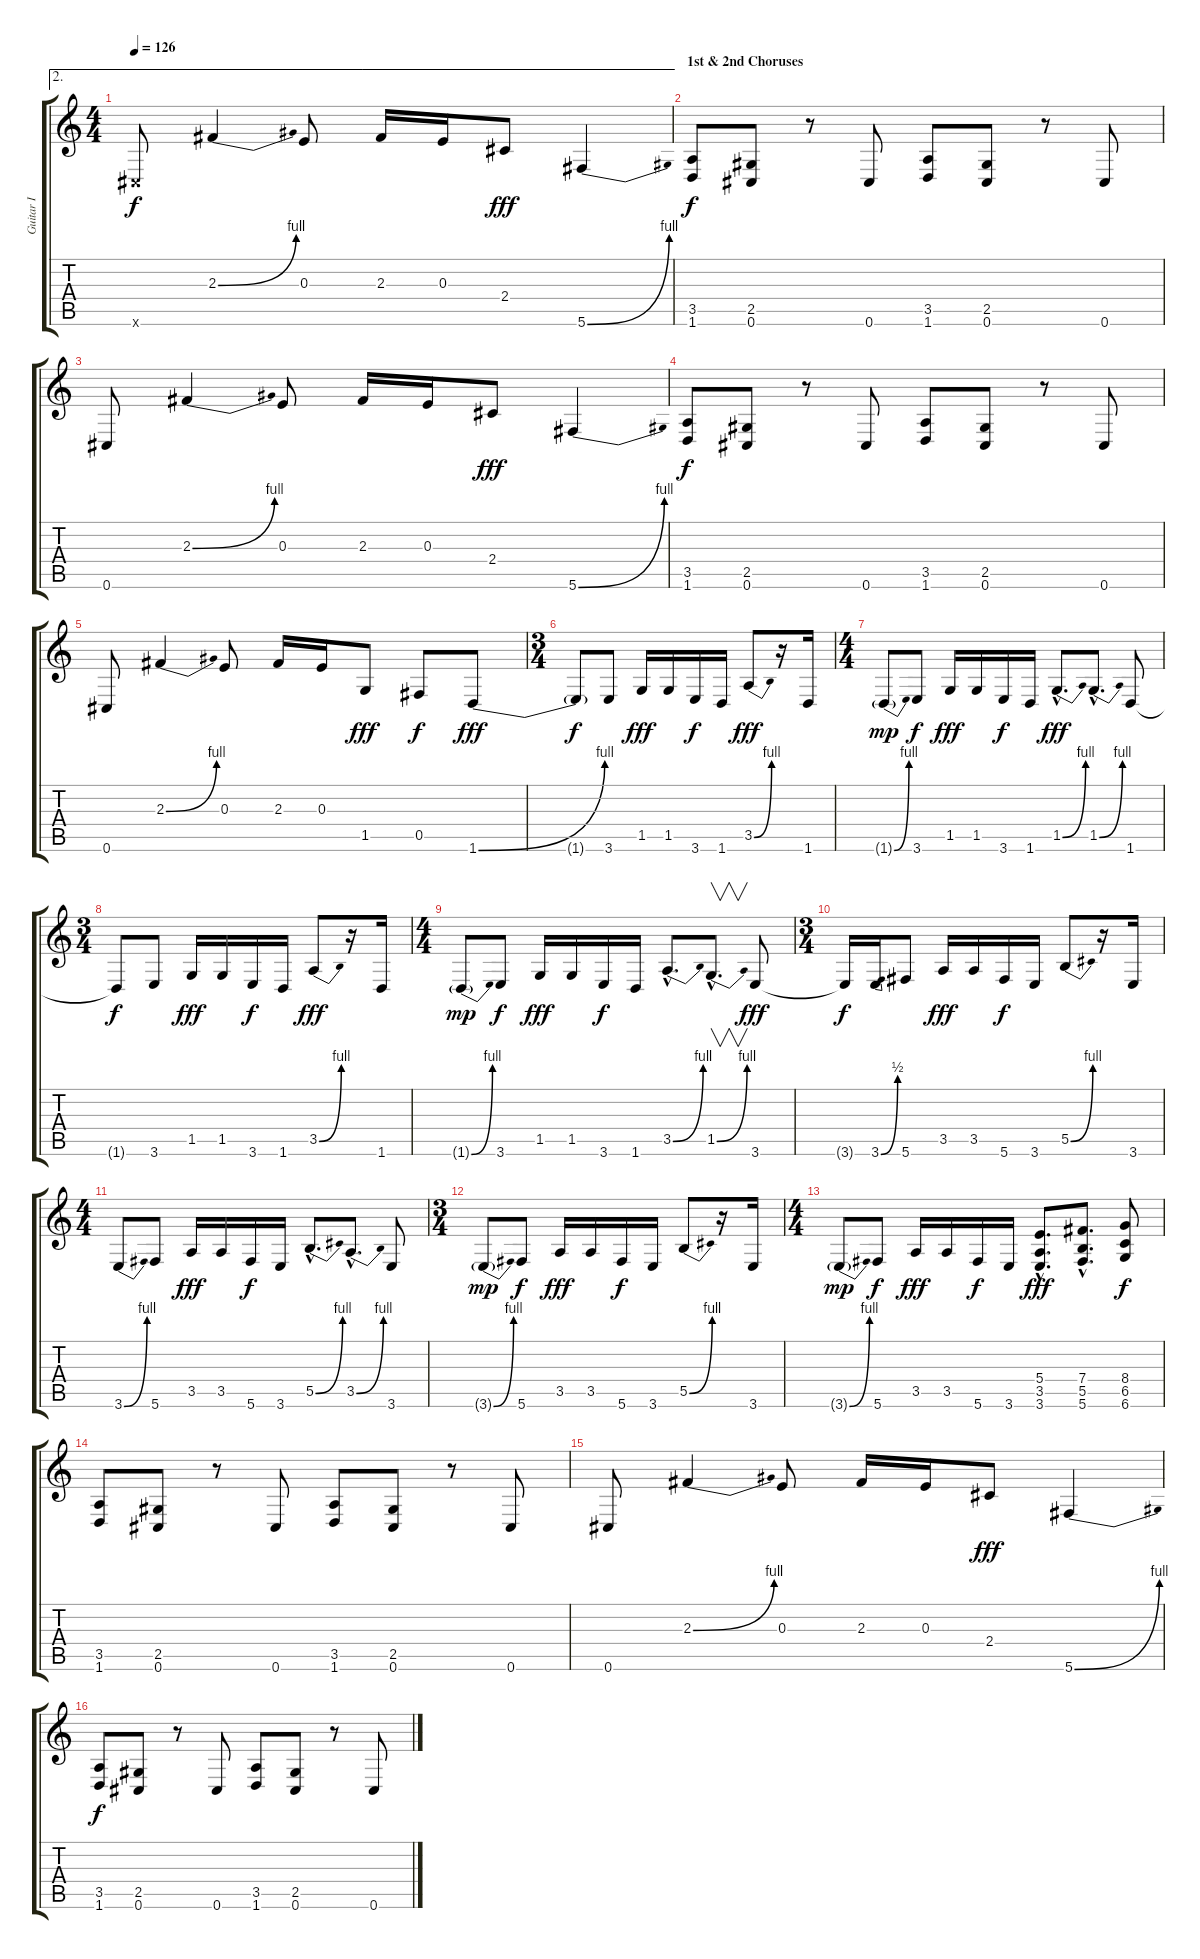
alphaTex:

\track ("Guitar I" "Guitar I") {instrument distortionguitar}
\staff {score tabs}
\tuning (Db4 Ab3 E3 B2 Gb2 Db2) {hide}
\ae 2
\ts (4 4)
\tempo 126
\clef g2
\ks c
0.6{x}.8{dy f} 2.3{be (bend 0 0 60 4)}.4 0.3.8 2.3.16 0.3.16 2.4.8{dy fff} 5.6{be (bend 0 0 60 4)}.4 |
\section ("" "1st & 2nd Choruses")
(3.5 1.6).8{dy f} (2.5 0.6).8 r.8 0.6.8 (3.5 1.6).8 (2.5 0.6).8 r.8 0.6.8 |
0.6.8 2.3{be (bend 0 0 60 4)}.4 0.3.8 2.3.16 0.3.16 2.4.8{dy fff} 5.6{be (bend 0 0 60 4)}.4 |
(3.5 1.6).8{dy f} (2.5 0.6).8 r.8 0.6.8 (3.5 1.6).8 (2.5 0.6).8 r.8 0.6.8 |
0.6.8 2.3{be (bend 0 0 60 4)}.4 0.3.8 2.3.16 0.3.16 1.5.8{dy fff} 0.5.8{dy f} 1.6{be (bend 0 0 60 4)}.8{dy fff} |
\ts (3 4)
1.6{t}.8{dy f} 3.6.8 1.5.16{dy fff} 1.5.16 3.6.16{dy f} 1.6.16 3.5{be (bend 0 0 60 4)}.8{dy fff} r.16 1.6.16 |
\ts (4 4)
1.6{be (bend 0 0 60 4) g}.8{dy mp} 3.6.8{dy f} 1.5.16{dy fff} 1.5.16 3.6.16{dy f} 1.6.16 1.5{be (bend 0 0 60 4) hac}.8{d dy fff} 1.5{be (bend 0 0 60 4) hac}.8{d} 1.6.8 |
\ts (3 4)
1.6{t}.8{dy f} 3.6.8 1.5.16{dy fff} 1.5.16 3.6.16{dy f} 1.6.16 3.5{be (bend 0 0 60 4)}.8{dy fff} r.16 1.6.16 |
\ts (4 4)
1.6{be (bend 0 0 60 4) g}.8{dy mp} 3.6.8{dy f} 1.5.16{dy fff} 1.5.16 3.6.16{dy f} 1.6.16 3.5{be (bend 0 0 60 4) hac}.8{d} 1.5{be (bend 0 0 60 4) hac}.8{v d} 3.6.8{dy fff} |
\ts (3 4)
3.6{t}.16{dy f} 3.6{be (bend 0 0 60 2)}.16 5.6.8 3.5.16{dy fff} 3.5.16 5.6.16{dy f} 3.6.16 5.5{be (bend 0 0 60 4)}.8 r.16 3.6.16 |
\ts (4 4)
3.6{be (bend 0 0 60 4)}.8 5.6.8 3.5.16{dy fff} 3.5.16 5.6.16{dy f} 3.6.16 5.5{be (bend 0 0 60 4) hac}.8{d} 3.5{be (bend 0 0 60 4) hac}.8{d} 3.6.8 |
\ts (3 4)
3.6{be (bend 0 0 60 4) g}.8{dy mp} 5.6.8{dy f} 3.5.16{dy fff} 3.5.16 5.6.16{dy f} 3.6.16 5.5{be (bend 0 0 60 4)}.8 r.16 3.6.16 |
\ts (4 4)
3.6{be (bend 0 0 60 4) g}.8{dy mp} 5.6.8{dy f} 3.5.16{dy fff} 3.5.16 5.6.16{dy f} 3.6.16 (5.4{hac} 3.5{hac} 3.6{hac}).8{d dy fff} (7.4{hac} 5.5{hac} 5.6{hac}).8{d} (8.4 6.5 6.6).8{dy f} |
(3.5 1.6).8 (2.5 0.6).8 r.8 0.6.8 (3.5 1.6).8 (2.5 0.6).8 r.8 0.6.8 |
0.6.8 2.3{be (bend 0 0 60 4)}.4 0.3.8 2.3.16 0.3.16 2.4.8{dy fff} 5.6{be (bend 0 0 60 4)}.4 |
(3.5 1.6).8{dy f} (2.5 0.6).8 r.8 0.6.8 (3.5 1.6).8 (2.5 0.6).8 r.8 0.6.8
